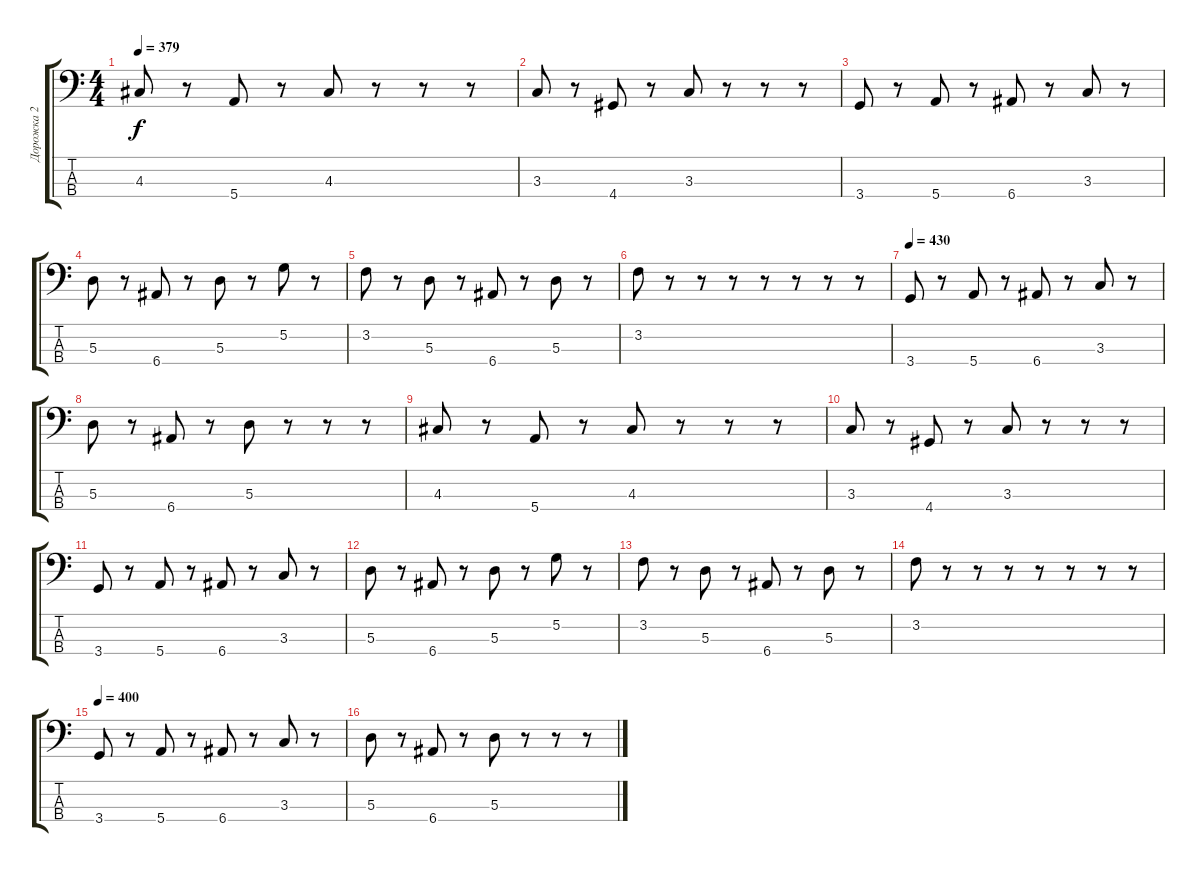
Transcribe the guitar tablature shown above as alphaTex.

\track ("Дорожка 2" "Дорожка 2") {instrument electricbassfinger}
\staff {score tabs}
\tuning (G2 D2 A1 E1) {hide}
\ts (4 4)
\tempo 379
\clef f4
\ks c
4.3.8{dy f} r.8 5.4.8 r.8 4.3.8 r.8 r.8 r.8 |
3.3.8 r.8 4.4.8 r.8 3.3.8 r.8 r.8 r.8 |
3.4.8 r.8 5.4.8 r.8 6.4.8 r.8 3.3.8 r.8 |
5.3.8 r.8 6.4.8 r.8 5.3.8 r.8 5.2.8 r.8 |
3.2.8 r.8 5.3.8 r.8 6.4.8 r.8 5.3.8 r.8 |
3.2.8 r.8 r.8 r.8 r.8 r.8 r.8 r.8 |
\tempo 430
3.4.8 r.8 5.4.8 r.8 6.4.8 r.8 3.3.8 r.8 |
5.3.8 r.8 6.4.8 r.8 5.3.8 r.8 r.8 r.8 |
4.3.8 r.8 5.4.8 r.8 4.3.8 r.8 r.8 r.8 |
3.3.8 r.8 4.4.8 r.8 3.3.8 r.8 r.8 r.8 |
3.4.8 r.8 5.4.8 r.8 6.4.8 r.8 3.3.8 r.8 |
5.3.8 r.8 6.4.8 r.8 5.3.8 r.8 5.2.8 r.8 |
3.2.8 r.8 5.3.8 r.8 6.4.8 r.8 5.3.8 r.8 |
3.2.8 r.8 r.8 r.8 r.8 r.8 r.8 r.8 |
\tempo 400
3.4.8 r.8 5.4.8 r.8 6.4.8 r.8 3.3.8 r.8 |
5.3.8 r.8 6.4.8 r.8 5.3.8 r.8 r.8 r.8
